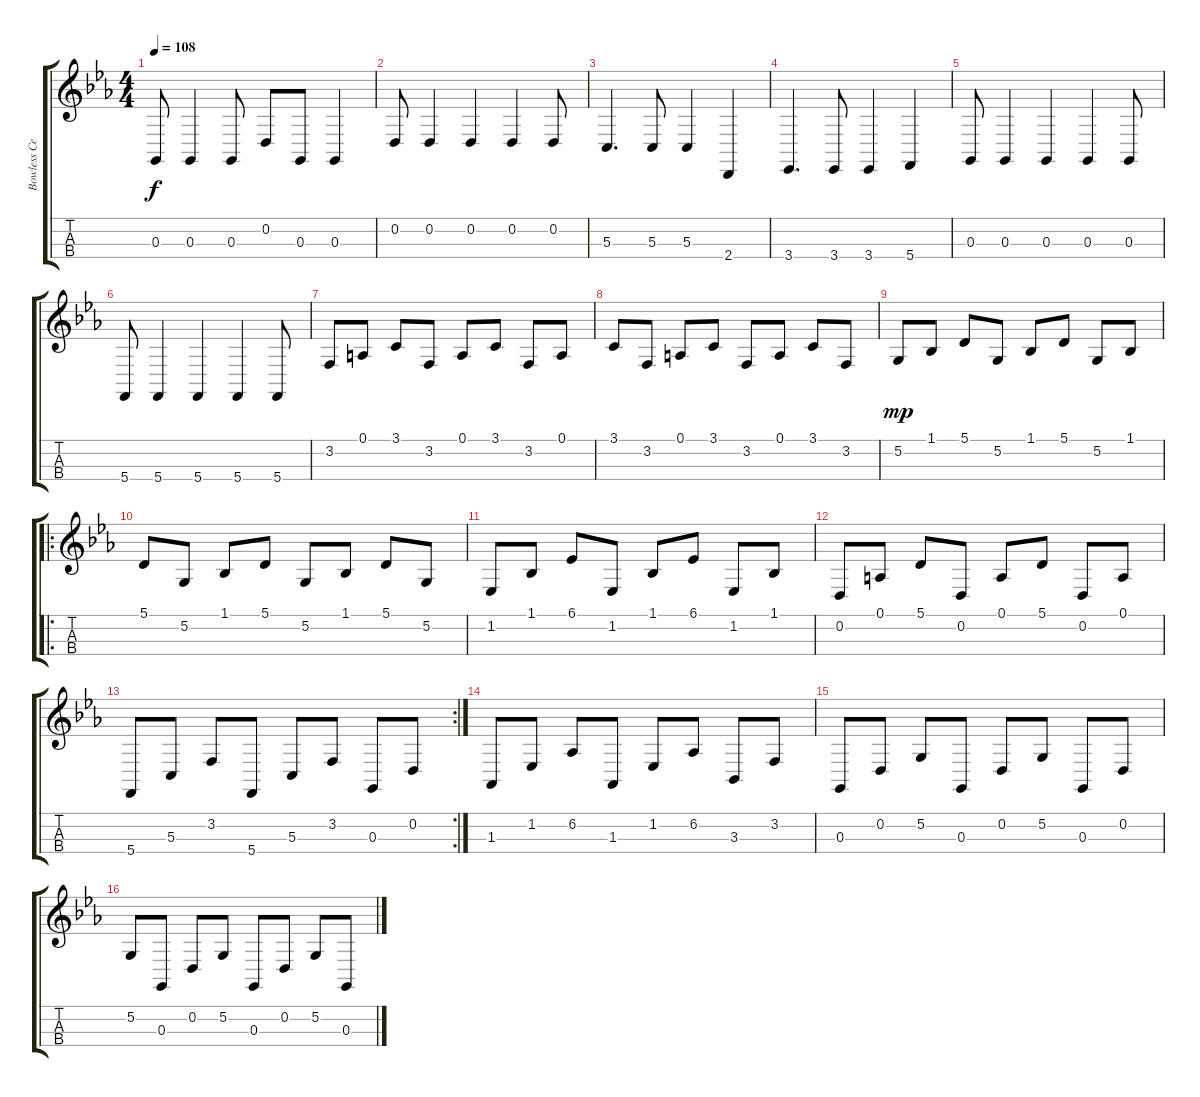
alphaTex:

\track ("Bowless Cello" "Bowless Ce") {instrument pizzicatostrings}
\staff {score tabs}
\tuning (A3 D3 G2 C2) {hide}
\ts (4 4)
\tempo 108
\clef g2
\ks eb
0.3.8{dy f} 0.3.4 0.3.8 0.2.8 0.3.8 0.3.4 |
0.2.8 0.2.4 0.2.4 0.2.4 0.2.8 |
5.3.4{d} 5.3.8 5.3.4 2.4.4 |
3.4.4{d} 3.4.8 3.4.4 5.4.4 |
0.3.8 0.3.4 0.3.4 0.3.4 0.3.8 |
5.4.8 5.4.4 5.4.4 5.4.4 5.4.8 |
3.2.8 0.1.8 3.1.8 3.2.8 0.1.8 3.1.8 3.2.8 0.1.8 |
3.1.8 3.2.8 0.1.8 3.1.8 3.2.8 0.1.8 3.1.8 3.2.8 |
5.2.8{dy mp} 1.1.8 5.1.8 5.2.8 1.1.8 5.1.8 5.2.8 1.1.8 |
\ro
5.1.8 5.2.8 1.1.8 5.1.8 5.2.8 1.1.8 5.1.8 5.2.8 |
1.2.8 1.1.8 6.1.8 1.2.8 1.1.8 6.1.8 1.2.8 1.1.8 |
0.2.8 0.1.8 5.1.8 0.2.8 0.1.8 5.1.8 0.2.8 0.1.8 |
\rc 2
5.4.8 5.3.8 3.2.8 5.4.8 5.3.8 3.2.8 0.3.8 0.2.8 |
1.3.8 1.2.8 6.2.8 1.3.8 1.2.8 6.2.8 3.3.8 3.2.8 |
0.3.8 0.2.8 5.2.8 0.3.8 0.2.8 5.2.8 0.3.8 0.2.8 |
5.2.8 0.3.8 0.2.8 5.2.8 0.3.8 0.2.8 5.2.8 0.3.8
